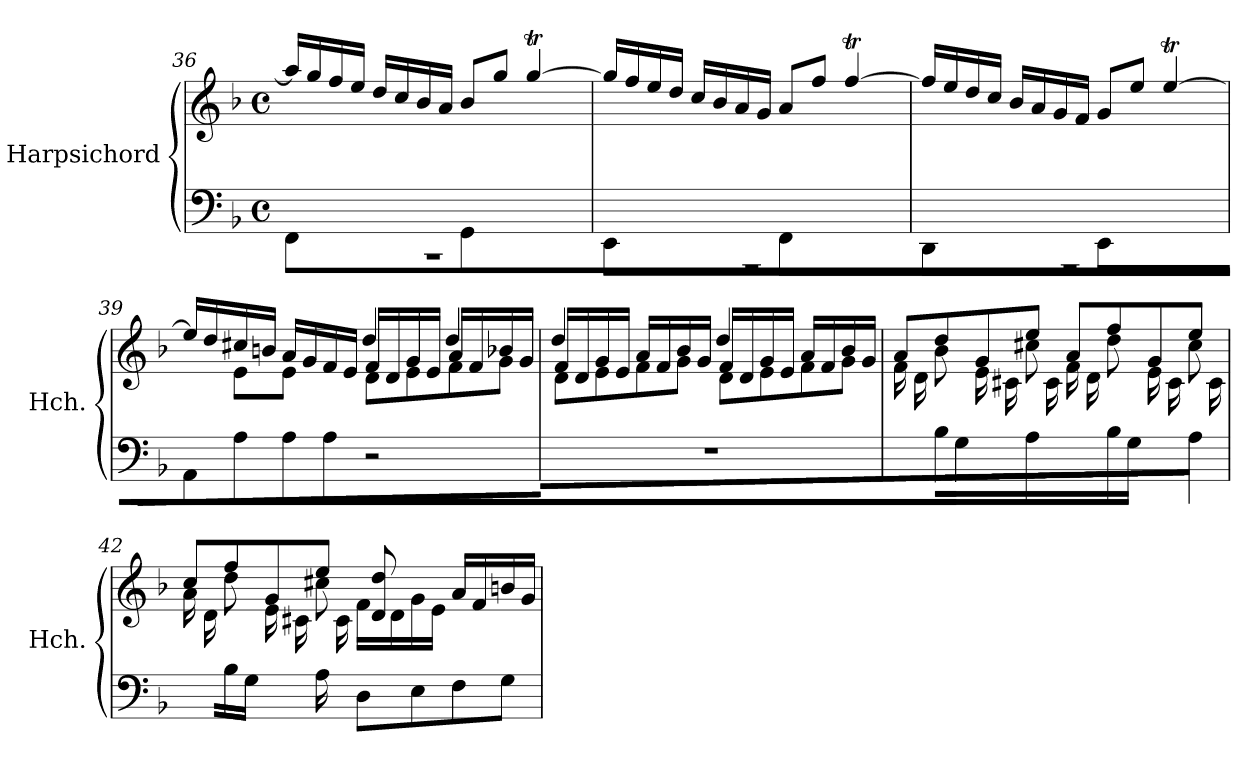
**kern	**kern
*part1	*part1
*staff2	*staff1
*I"Harpsichord	*
*I'Hch.	*
*clefF4	*clefG2
*k[b-]	*k[b-]
*M4/4	*M4/4
*met(c)	*met(c)
=36	=36
*^	*^
8FF/L	1r	16aa/LL]	8ryy
.	.	16gg/	.
4.ryy	.	16ff/	8f\ 8a\
.	.	16ee/JJ	.
.	.	16dd/LL	8f\ 8a\
.	.	16cc/	.
.	.	16b-/	8f\J
.	.	16a/JJ	.
8GG/L	.	8b-/L	8ryy
4.ryy	.	8gg/J	8g\ 8b-\
.	.	[4ggT/	8g\ 8b-\
.	.	.	8g\ 8b-\J
=37	=37	=37	=37
8EE/L	1r	16gg/LL]	8ryy
.	.	16ff/	.
4.ryy	.	16ee/	8e\ 8g\
.	.	16dd/JJ	.
.	.	16cc/LL	8e\ 8g\
.	.	16b-/	.
.	.	16a/	8e\J
.	.	16g/JJ	.
8FF/L	.	8a/L	8ryy
4.ryy	.	8ff/J	8f\ 8a\
.	.	[4ffT/	8f\ 8a\
.	.	.	8f\ 8a\J
!!LO:LB:g=z	!!
=38	=38	=38	=38
8DD/L	1r	16ff/LL]	8ryy
.	.	16ee/	.
4.ryy	.	16dd/	8d\ 8f\
.	.	16cc/JJ	.
.	.	16b-/LL	8d\ 8f\
.	.	16a/	.
.	.	16g/	8d\J
.	.	16f/JJ	.
8EE/L	.	8g/L	8ryy
4.ryy	.	8ee/J	8e\ 8g\
.	.	[4eet/	8e\ 8g\
.	.	.	8e\ 8g\J
*v	*v	*	*
=39	=39	=39
*	*	*^
8AA\L	16ee/LL]	8ryy	2ryy
.	16dd/	.	.
8A\	16cc#X/	8e\L	.
.	16bn/JJ	.	.
8A\	16a/LL	8e\J	.
.	16g/	.	.
8A\J	16f/	8ryy	.
.	16e/JJ	.	.
2r	16f/LL	8d\L	4dd/
.	16d/	.	.
.	16g/	8e\	.
.	16e/JJ	.	.
.	16a/LL	8f\	4dd/
.	16f/	.	.
.	16b-X/	8g\J	.
.	16g/JJ	.	.
=40	=40	=40	=40
1r	16f/LL	8d\L	4dd/
.	16d/	.	.
.	16g/	8e\	.
.	16e/JJ	.	.
.	16a/LL	8f\	4ryy
.	16f/	.	.
.	16b-/	8g\J	.
.	16g/JJ	.	.
.	16f/LL	8d\L	4dd/
.	16d/	.	.
.	16g/	8e\	.
.	16e/JJ	.	.
.	16a/LL	8f\	4ryy
.	16f/	.	.
.	16b-/	8g\J	.
.	16g/JJ	.	.
!!LO:LB:g=z	!!	!!
=41	=41	=41	=41
8ryy	8a/L	8ryy	16f\LL
.	.	.	16d\
16B-\	8dd/	8b-\	8ryy
16G\JJ	.	.	.
8ryy	8g/	8ryy	16e\LL
.	.	.	16c#X\
16A\	8ee/J	8cc#X\	16ryy
8.ryy	.	.	16c#\JJ
.	8a/L	8ryy	16f\LL
.	.	.	16d\
16B-\	8ff/	8dd\	8ryy
16G\JJ	.	.	.
8ryy	8g/	8ryy	16e\LL
.	.	.	16c#\
16A\	8ee/J	8cc#\	16ryy
16ryy	.	.	16c#\JJ
=42	=42	=42	=42
*	*	*	*^
8ryy	8cc/L	8ryy	2ryy	16a\LL
.	.	.	.	16d\
16B-\	8ff/	8dd\	.	8ryy
16G\JJ	.	.	.	.
8ryy	8g/	8ryy	.	16e\LL
.	.	.	.	16c#X\
16A\	8ee/J	8cc#X\	.	16ryy
16ryy	.	.	.	16c#\JJ
8D\L	16f\LL	2ryy	8d/ 8dd/	2ryy
.	16d\	.	.	.
8E\	16g\	.	4.ryy	.
.	16e\JJ	.	.	.
8F\	16a/LL	.	.	.
.	16f/	.	.	.
8G\J	16bn/	.	.	.
.	16g/JJ	.	.	.
*	*v	*v	*v	*v
=	=
*-	*-
